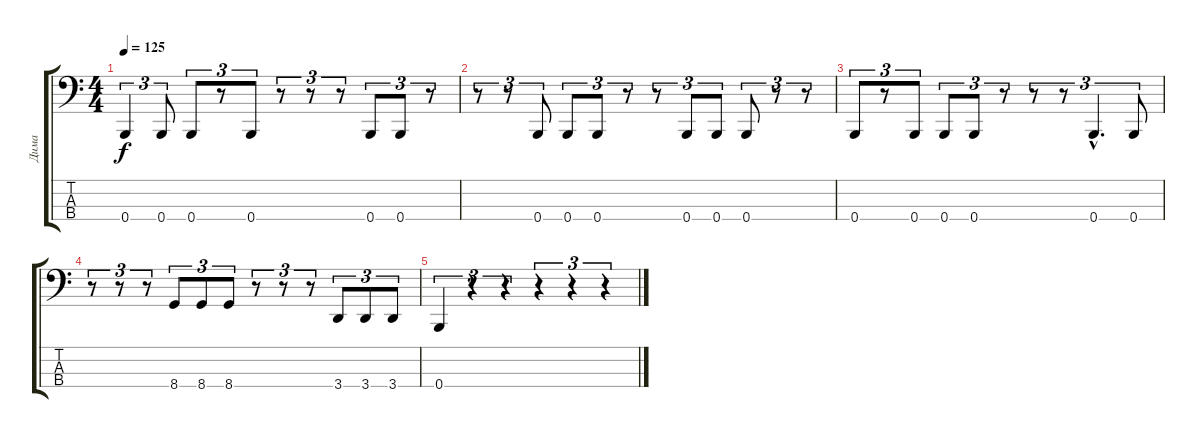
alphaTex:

\track ("Дима" "Дима") {instrument electricbassfinger}
\staff {score tabs}
\tuning (E2 B1 Gb1 B0) {hide}
\ts (4 4)
\tempo 125
\clef f4
\ks c
0.4.4{tu (3 2) dy f} 0.4.8{tu (3 2)} 0.4.8{tu (3 2)} r.8{tu (3 2)} 0.4.8{tu (3 2)} r.8{tu (3 2)} r.8{tu (3 2)} r.8{tu (3 2)} 0.4.8{tu (3 2)} 0.4.8{tu (3 2)} r.8{tu (3 2)} |
r.8{tu (3 2)} r.8{tu (3 2)} 0.4.8{tu (3 2)} 0.4.8{tu (3 2)} 0.4.8{tu (3 2)} r.8{tu (3 2)} r.8{tu (3 2)} 0.4.8{tu (3 2)} 0.4.8{tu (3 2)} 0.4.8{tu (3 2)} r.8{tu (3 2)} r.8{tu (3 2)} |
0.4.8{tu (3 2)} r.8{tu (3 2)} 0.4.8{tu (3 2)} 0.4.8{tu (3 2)} 0.4.8{tu (3 2)} r.8{tu (3 2)} r.8{tu (3 2)} r.8{tu (3 2)} 0.4{hac}.4{d tu (3 2)} 0.4.8{tu (3 2)} |
r.8{tu (3 2)} r.8{tu (3 2)} r.8{tu (3 2)} 8.4.8{tu (3 2)} 8.4.8{tu (3 2)} 8.4.8{tu (3 2)} r.8{tu (3 2)} r.8{tu (3 2)} r.8{tu (3 2)} 3.4.8{tu (3 2)} 3.4.8{tu (3 2)} 3.4.8{tu (3 2)} |
0.4.4{tu (3 2)} r.4{tu (3 2)} r.4{tu (3 2)} r.4{tu (3 2)} r.4{tu (3 2)} r.4{tu (3 2)}
